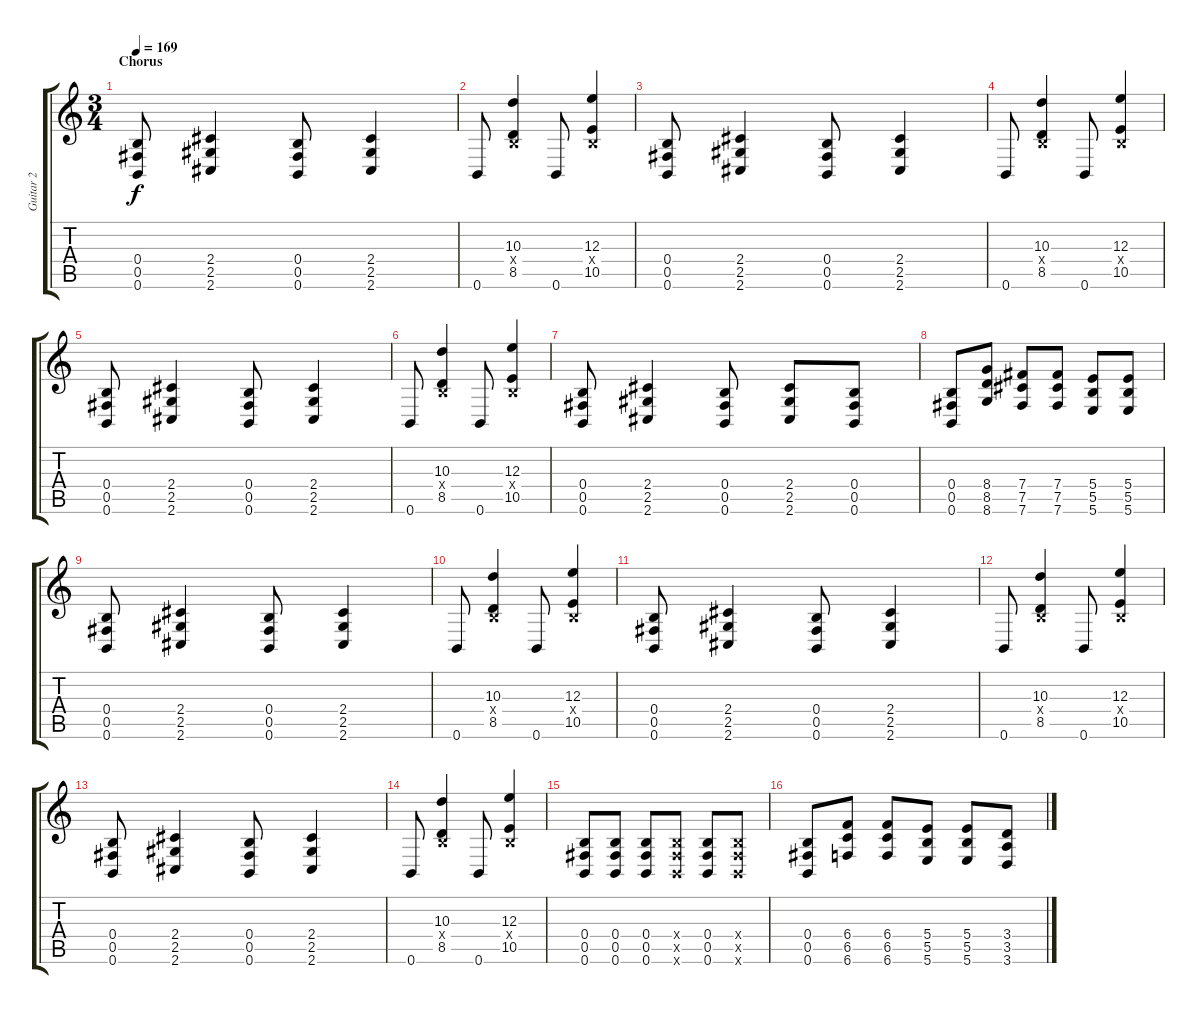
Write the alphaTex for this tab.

\track ("Guitar 2" "Guitar 2") {instrument distortionguitar}
\staff {score tabs}
\tuning (Db4 Ab3 E3 B2 Gb2 B1) {hide}
\ts (3 4)
\section ("" "Chorus")
\tempo 169
\clef g2
\ks c
(0.4 0.5 0.6).8{dy f} (2.4 2.5 2.6).4 (0.4 0.5 0.6).8 (2.4 2.5 2.6).4 |
0.6.8 (10.3 0.4{x} 8.5).4 0.6.8 (12.3 0.4{x} 10.5).4 |
(0.4 0.5 0.6).8 (2.4 2.5 2.6).4 (0.4 0.5 0.6).8 (2.4 2.5 2.6).4 |
0.6.8 (10.3 0.4{x} 8.5).4 0.6.8 (12.3 0.4{x} 10.5).4 |
(0.4 0.5 0.6).8 (2.4 2.5 2.6).4 (0.4 0.5 0.6).8 (2.4 2.5 2.6).4 |
0.6.8 (10.3 0.4{x} 8.5).4 0.6.8 (12.3 0.4{x} 10.5).4 |
(0.4 0.5 0.6).8 (2.4 2.5 2.6).4 (0.4 0.5 0.6).8 (2.4 2.5 2.6).8 (0.4 0.5 0.6).8 |
(0.4 0.5 0.6).8 (8.4 8.5 8.6).8 (7.4 7.5 7.6).8 (7.4 7.5 7.6).8 (5.4 5.5 5.6).8 (5.4 5.5 5.6).8 |
(0.4 0.5 0.6).8 (2.4 2.5 2.6).4 (0.4 0.5 0.6).8 (2.4 2.5 2.6).4 |
0.6.8 (10.3 0.4{x} 8.5).4 0.6.8 (12.3 0.4{x} 10.5).4 |
(0.4 0.5 0.6).8 (2.4 2.5 2.6).4 (0.4 0.5 0.6).8 (2.4 2.5 2.6).4 |
0.6.8 (10.3 0.4{x} 8.5).4 0.6.8 (12.3 0.4{x} 10.5).4 |
(0.4 0.5 0.6).8 (2.4 2.5 2.6).4 (0.4 0.5 0.6).8 (2.4 2.5 2.6).4 |
0.6.8 (10.3 0.4{x} 8.5).4 0.6.8 (12.3 0.4{x} 10.5).4 |
(0.4 0.5 0.6).8 (0.4 0.5 0.6).8 (0.4 0.5 0.6).8 (0.4{x} 0.5{x} 0.6{x}).8 (0.4 0.5 0.6).8 (0.4{x} 0.5{x} 0.6{x}).8 |
(0.4 0.5 0.6).8 (6.4 6.5 6.6).8 (6.4 6.5 6.6).8 (5.4 5.5 5.6).8 (5.4 5.5 5.6).8 (3.4 3.5 3.6).8
